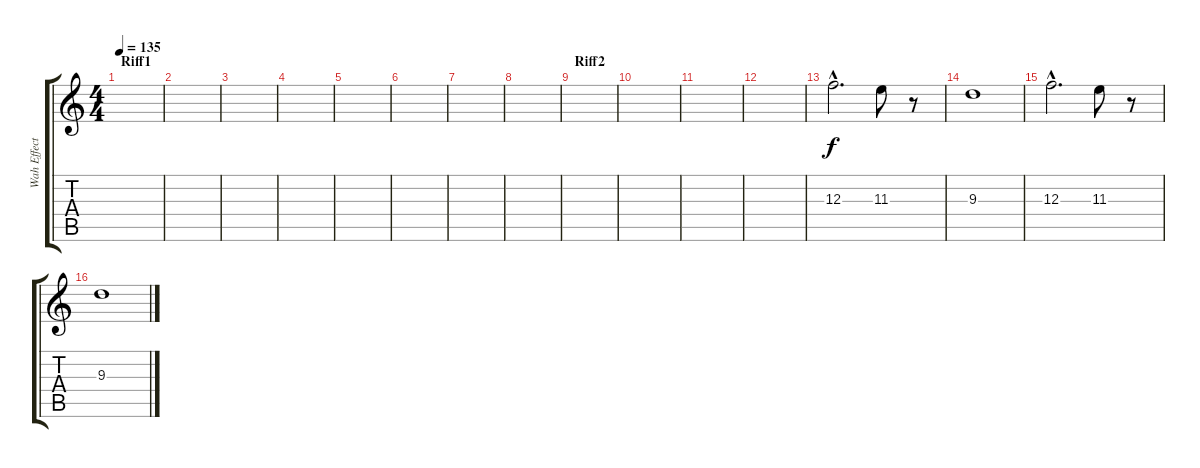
\track ("Wah Effect" "Wah Effect") {instrument overdrivenguitar}
\staff {score tabs}
\tuning (D4 A3 F3 C3 G2 D2) {hide}
\ts (4 4)
\section ("" "Riff1")
\tempo 135
\clef g2
\ks c
|
|
|
|
|
|
|
|
\section ("" "Riff2")
|
|
|
|
12.3{hac}.2{d} 11.3.8 r.8 |
9.3.1 |
12.3{hac}.2{d} 11.3.8 r.8 |
9.3.1
